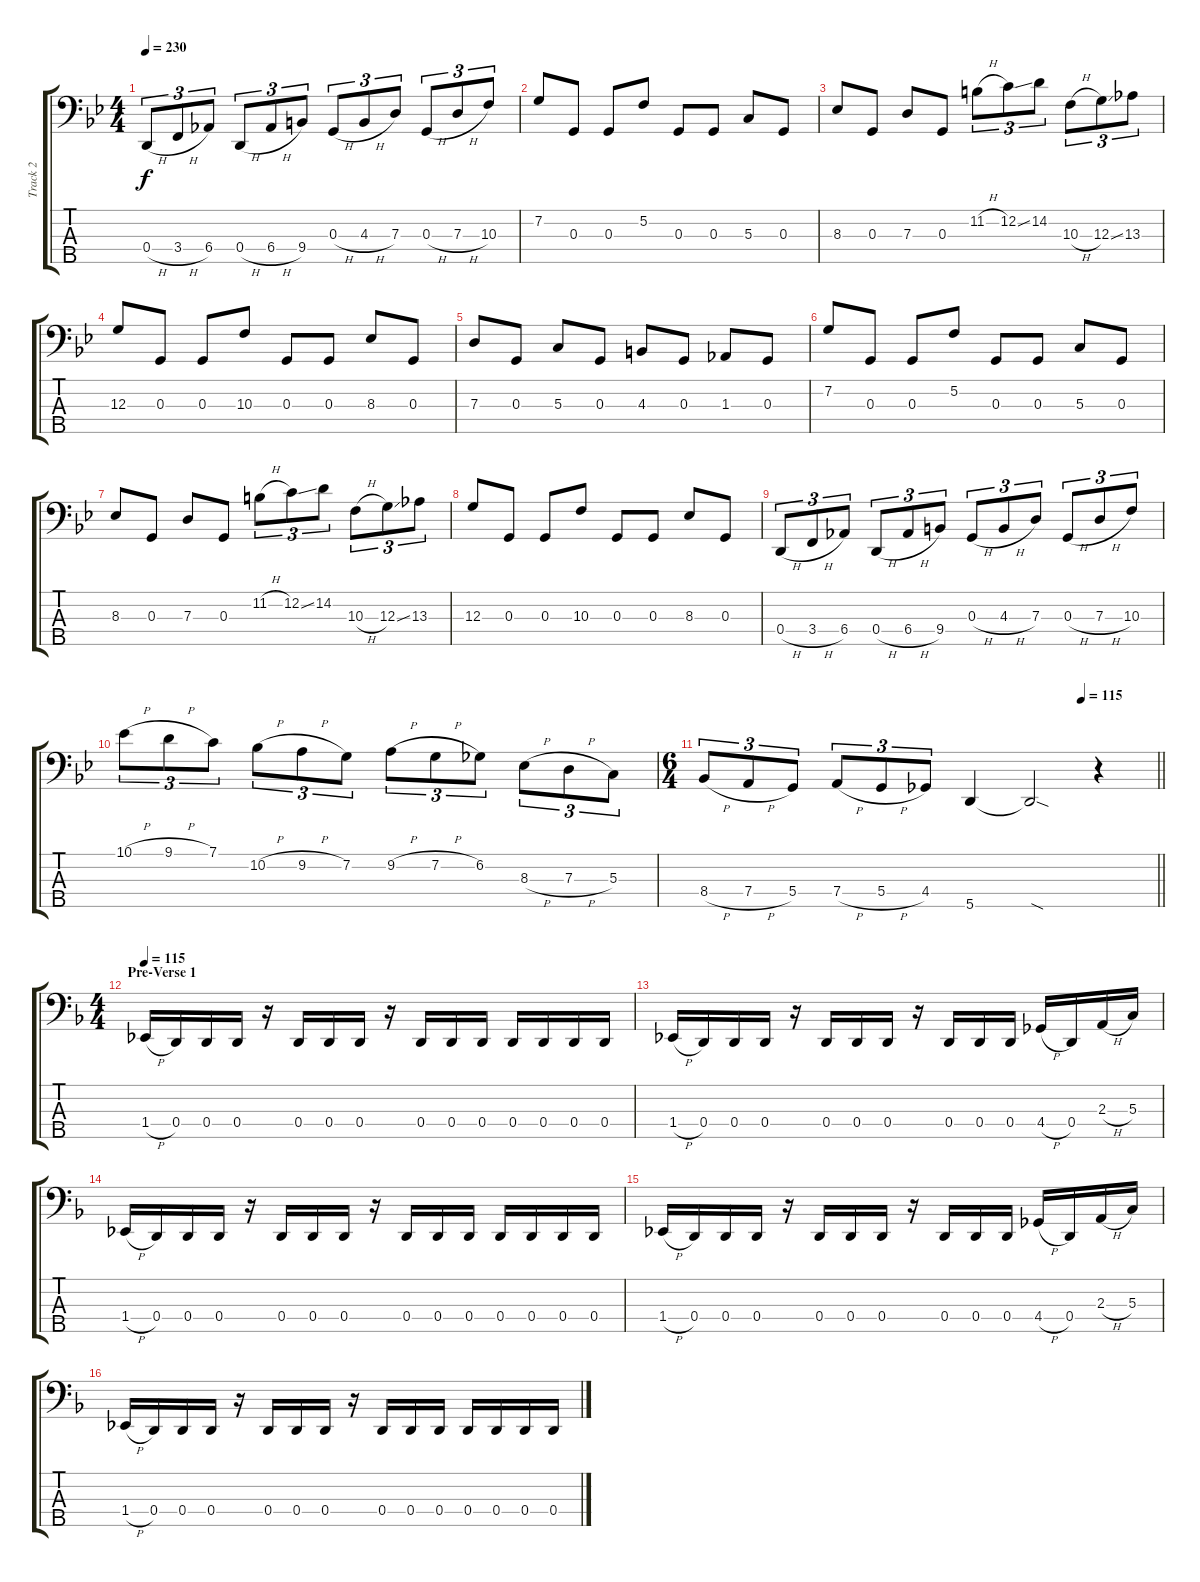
\track ("Track 2" "Track 2") {instrument electricbassfinger}
\staff {score tabs}
\tuning (F2 C2 G1 D1 A0) {hide}
\ts (4 4)
\tempo 230
\clef f4
\ks gminor
0.4{h}.8{tu (3 2) dy f} 3.4{h}.8{tu (3 2)} 6.4.8{tu (3 2)} 0.4{h}.8{tu (3 2)} 6.4{h}.8{tu (3 2)} 9.4.8{tu (3 2)} 0.3{h}.8{tu (3 2)} 4.3{h}.8{tu (3 2)} 7.3.8{tu (3 2)} 0.3{h}.8{tu (3 2)} 7.3{h}.8{tu (3 2)} 10.3.8{tu (3 2)} |
7.2.8 0.3.8 0.3.8 5.2.8 0.3.8 0.3.8 5.3.8 0.3.8 |
8.3.8 0.3.8 7.3.8 0.3.8 11.2{h}.8{tu (3 2)} 12.2{ss}.8{tu (3 2)} 14.2.8{tu (3 2)} 10.3{h}.8{tu (3 2)} 12.3{ss}.8{tu (3 2)} 13.3.8{tu (3 2)} |
12.3.8 0.3.8 0.3.8 10.3.8 0.3.8 0.3.8 8.3.8 0.3.8 |
7.3.8 0.3.8 5.3.8 0.3.8 4.3.8 0.3.8 1.3.8 0.3.8 |
7.2.8 0.3.8 0.3.8 5.2.8 0.3.8 0.3.8 5.3.8 0.3.8 |
8.3.8 0.3.8 7.3.8 0.3.8 11.2{h}.8{tu (3 2)} 12.2{ss}.8{tu (3 2)} 14.2.8{tu (3 2)} 10.3{h}.8{tu (3 2)} 12.3{ss}.8{tu (3 2)} 13.3.8{tu (3 2)} |
12.3.8 0.3.8 0.3.8 10.3.8 0.3.8 0.3.8 8.3.8 0.3.8 |
0.4{h}.8{tu (3 2)} 3.4{h}.8{tu (3 2)} 6.4.8{tu (3 2)} 0.4{h}.8{tu (3 2)} 6.4{h}.8{tu (3 2)} 9.4.8{tu (3 2)} 0.3{h}.8{tu (3 2)} 4.3{h}.8{tu (3 2)} 7.3.8{tu (3 2)} 0.3{h}.8{tu (3 2)} 7.3{h}.8{tu (3 2)} 10.3.8{tu (3 2)} |
10.1{h}.8{tu (3 2)} 9.1{h}.8{tu (3 2)} 7.1.8{tu (3 2)} 10.2{h}.8{tu (3 2)} 9.2{h}.8{tu (3 2)} 7.2.8{tu (3 2)} 9.2{h}.8{tu (3 2)} 7.2{h}.8{tu (3 2)} 6.2.8{tu (3 2)} 8.3{h}.8{tu (3 2)} 7.3{h}.8{tu (3 2)} 5.3.8{tu (3 2)} |
\ts (6 4)
\tempo (115 0.8333333333333334)
\barLineRight lightlight
8.4{h}.8{tu (3 2)} 7.4{h}.8{tu (3 2)} 5.4.8{tu (3 2)} 7.4{h}.8{tu (3 2)} 5.4{h}.8{tu (3 2)} 4.4.8{tu (3 2)} 5.5.4 5.5{sod t}.2 r.4 |
\ts (4 4)
\section ("" "Pre-Verse 1")
\tempo 115
\ks dminor
1.4{h}.16 0.4.16 0.4.16 0.4.16 r.16 0.4.16 0.4.16 0.4.16 r.16 0.4.16 0.4.16 0.4.16 0.4.16 0.4.16 0.4.16 0.4.16 |
1.4{h}.16 0.4.16 0.4.16 0.4.16 r.16 0.4.16 0.4.16 0.4.16 r.16 0.4.16 0.4.16 0.4.16 4.4{h}.16 0.4.16 2.3{h}.16 5.3.16 |
1.4{h}.16 0.4.16 0.4.16 0.4.16 r.16 0.4.16 0.4.16 0.4.16 r.16 0.4.16 0.4.16 0.4.16 0.4.16 0.4.16 0.4.16 0.4.16 |
1.4{h}.16 0.4.16 0.4.16 0.4.16 r.16 0.4.16 0.4.16 0.4.16 r.16 0.4.16 0.4.16 0.4.16 4.4{h}.16 0.4.16 2.3{h}.16 5.3.16 |
1.4{h}.16 0.4.16 0.4.16 0.4.16 r.16 0.4.16 0.4.16 0.4.16 r.16 0.4.16 0.4.16 0.4.16 0.4.16 0.4.16 0.4.16 0.4.16
